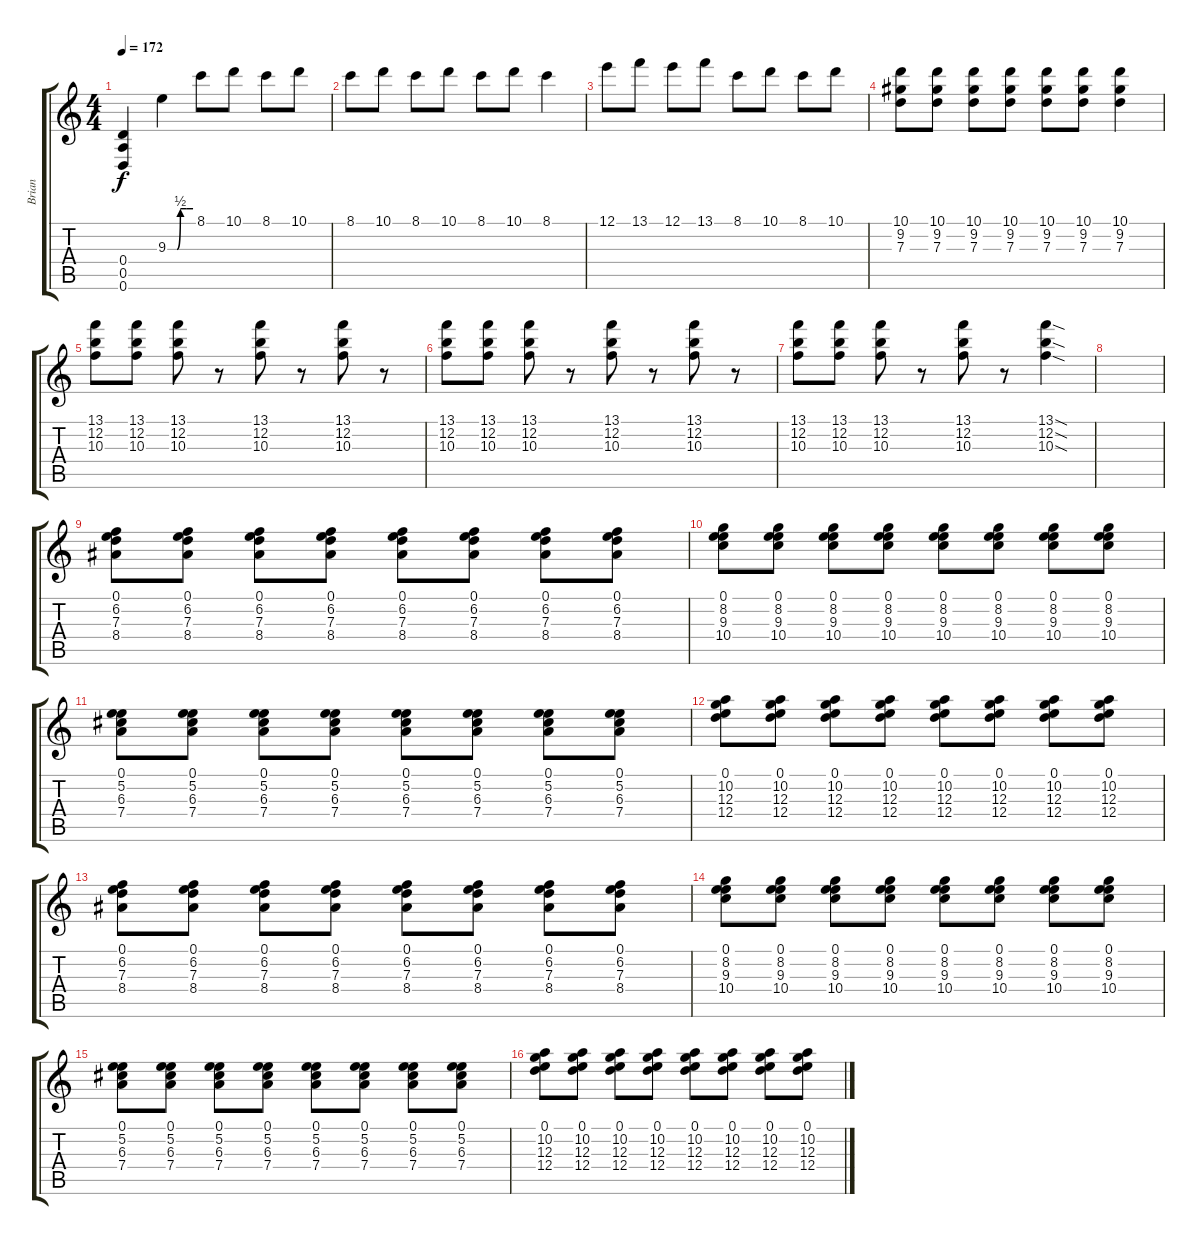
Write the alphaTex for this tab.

\track ("Brian" "Brian") {instrument distortionguitar}
\staff {score tabs}
\tuning (E4 B3 G3 D3 A2 D2) {hide}
\ts (4 4)
\tempo 172
\clef g2
\ks c
(0.4 0.5 0.6).4{dy f} 9.3{be (custom 0 0 15 0 22 0 30 2 45 2 60 2)}.4 8.1.8 10.1.8 8.1.8 10.1.8 |
8.1.8 10.1.8 8.1.8 10.1.8 8.1.8 10.1.8 8.1.4 |
12.1.8 13.1.8 12.1.8 13.1.8 8.1.8 10.1.8 8.1.8 10.1.8 |
(10.1 9.2 7.3).8 (10.1 9.2 7.3).8 (10.1 9.2 7.3).8 (10.1 9.2 7.3).8 (10.1 9.2 7.3).8 (10.1 9.2 7.3).8 (10.1 9.2 7.3).4 |
(13.1 12.2 10.3).8 (13.1 12.2 10.3).8 (13.1 12.2 10.3).8 r.8 (13.1 12.2 10.3).8 r.8 (13.1 12.2 10.3).8 r.8 |
(13.1 12.2 10.3).8 (13.1 12.2 10.3).8 (13.1 12.2 10.3).8 r.8 (13.1 12.2 10.3).8 r.8 (13.1 12.2 10.3).8 r.8 |
(13.1 12.2 10.3).8 (13.1 12.2 10.3).8 (13.1 12.2 10.3).8 r.8 (13.1 12.2 10.3).8 r.8 (13.1{sod} 12.2{sod} 10.3{sod}).4 |
|
(0.1 6.2 7.3 8.4).8 (0.1 6.2 7.3 8.4).8 (0.1 6.2 7.3 8.4).8 (0.1 6.2 7.3 8.4).8 (0.1 6.2 7.3 8.4).8 (0.1 6.2 7.3 8.4).8 (0.1 6.2 7.3 8.4).8 (0.1 6.2 7.3 8.4).8 |
(0.1 8.2 9.3 10.4).8 (0.1 8.2 9.3 10.4).8 (0.1 8.2 9.3 10.4).8 (0.1 8.2 9.3 10.4).8 (0.1 8.2 9.3 10.4).8 (0.1 8.2 9.3 10.4).8 (0.1 8.2 9.3 10.4).8 (0.1 8.2 9.3 10.4).8 |
(0.1 5.2 6.3 7.4).8 (0.1 5.2 6.3 7.4).8 (0.1 5.2 6.3 7.4).8 (0.1 5.2 6.3 7.4).8 (0.1 5.2 6.3 7.4).8 (0.1 5.2 6.3 7.4).8 (0.1 5.2 6.3 7.4).8 (0.1 5.2 6.3 7.4).8 |
(0.1 10.2 12.3 12.4).8 (0.1 10.2 12.3 12.4).8 (0.1 10.2 12.3 12.4).8 (0.1 10.2 12.3 12.4).8 (0.1 10.2 12.3 12.4).8 (0.1 10.2 12.3 12.4).8 (0.1 10.2 12.3 12.4).8 (0.1 10.2 12.3 12.4).8 |
(0.1 6.2 7.3 8.4).8 (0.1 6.2 7.3 8.4).8 (0.1 6.2 7.3 8.4).8 (0.1 6.2 7.3 8.4).8 (0.1 6.2 7.3 8.4).8 (0.1 6.2 7.3 8.4).8 (0.1 6.2 7.3 8.4).8 (0.1 6.2 7.3 8.4).8 |
(0.1 8.2 9.3 10.4).8 (0.1 8.2 9.3 10.4).8 (0.1 8.2 9.3 10.4).8 (0.1 8.2 9.3 10.4).8 (0.1 8.2 9.3 10.4).8 (0.1 8.2 9.3 10.4).8 (0.1 8.2 9.3 10.4).8 (0.1 8.2 9.3 10.4).8 |
(0.1 5.2 6.3 7.4).8 (0.1 5.2 6.3 7.4).8 (0.1 5.2 6.3 7.4).8 (0.1 5.2 6.3 7.4).8 (0.1 5.2 6.3 7.4).8 (0.1 5.2 6.3 7.4).8 (0.1 5.2 6.3 7.4).8 (0.1 5.2 6.3 7.4).8 |
(0.1 10.2 12.3 12.4).8 (0.1 10.2 12.3 12.4).8 (0.1 10.2 12.3 12.4).8 (0.1 10.2 12.3 12.4).8 (0.1 10.2 12.3 12.4).8 (0.1 10.2 12.3 12.4).8 (0.1 10.2 12.3 12.4).8 (0.1 10.2 12.3 12.4).8
